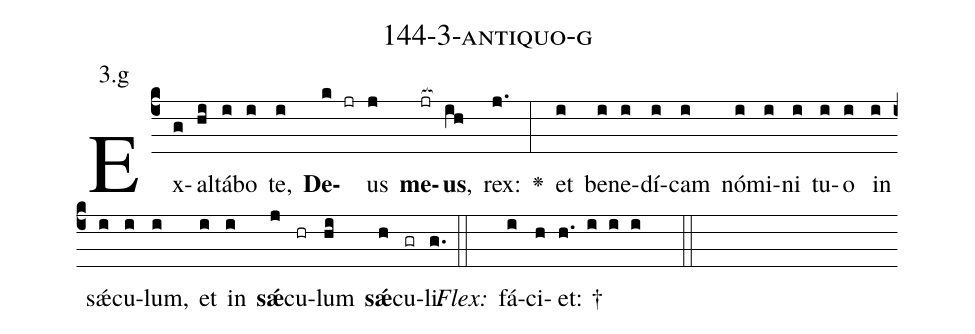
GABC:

name: 144-3-antiquo-g;
annotation: 3.g;
%%
(c4)Ex(g)al(hi)tá(i)bo(i) te,(i) <b>De</b>(k jr)us(j) <b>me</b>(jr[ocb:1{])<b>us</b>,(ih[ocb:0}]) rex:(j.) <v>\greheightstar</v>(:) et(i) be(i)ne(i)dí(i)cam(i) nó(i)mi(i)ni(i) tu(i)o(i) in(i) sǽ(i)cu(i)lum,(i) et(i) in(i) <b>sǽ</b>(j)cu(hr)lum(hi) <b>sǽ</b>(h)cu(gr)li.(g.) (::)
<i>Flex:</i>()  fá(i)ci(h)et: †(h. i i i  ::)

%E(i) u(i) o(j) u(hi) a(h) e.(g.) (::)
